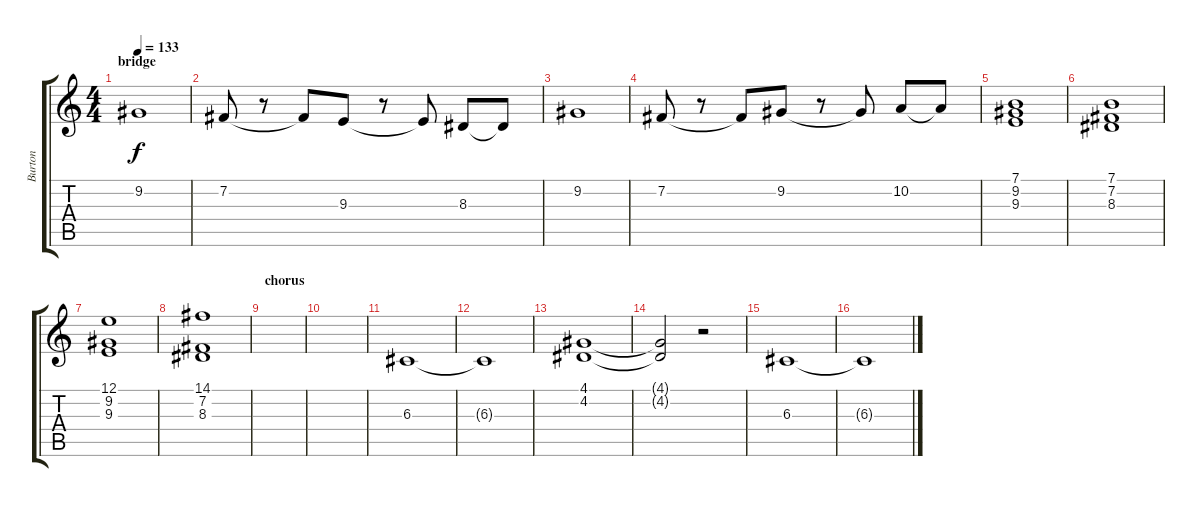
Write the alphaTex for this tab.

\track ("Burton" "Burton") {instrument synthbrass1}
\staff {score tabs}
\tuning (E4 B3 G3 D3 A2 E2) {hide}
\ts (4 4)
\section ("" "bridge")
\tempo 133
\clef g2
\ks c
9.2.1{dy f volume 8} |
7.2.8 r.8 7.2{t}.8 9.3.8 r.8 9.3{t}.8 8.3.8 8.3{t}.8 |
9.2.1 |
7.2.8 r.8 7.2{t}.8 9.2.8 r.8 9.2{t}.8 10.2.8 10.2{t}.8 |
(7.1 9.2 9.3).1 |
(7.1 7.2 8.3).1 |
(12.1 9.2 9.3).1 |
(14.1 7.2 8.3).1 |
\section ("" "chorus")
|
|
6.3.1 |
6.3{t}.1 |
(4.1 4.2).1 |
(4.1{t} 4.2{t}).2 r.2 |
6.3.1 |
6.3{t}.1
